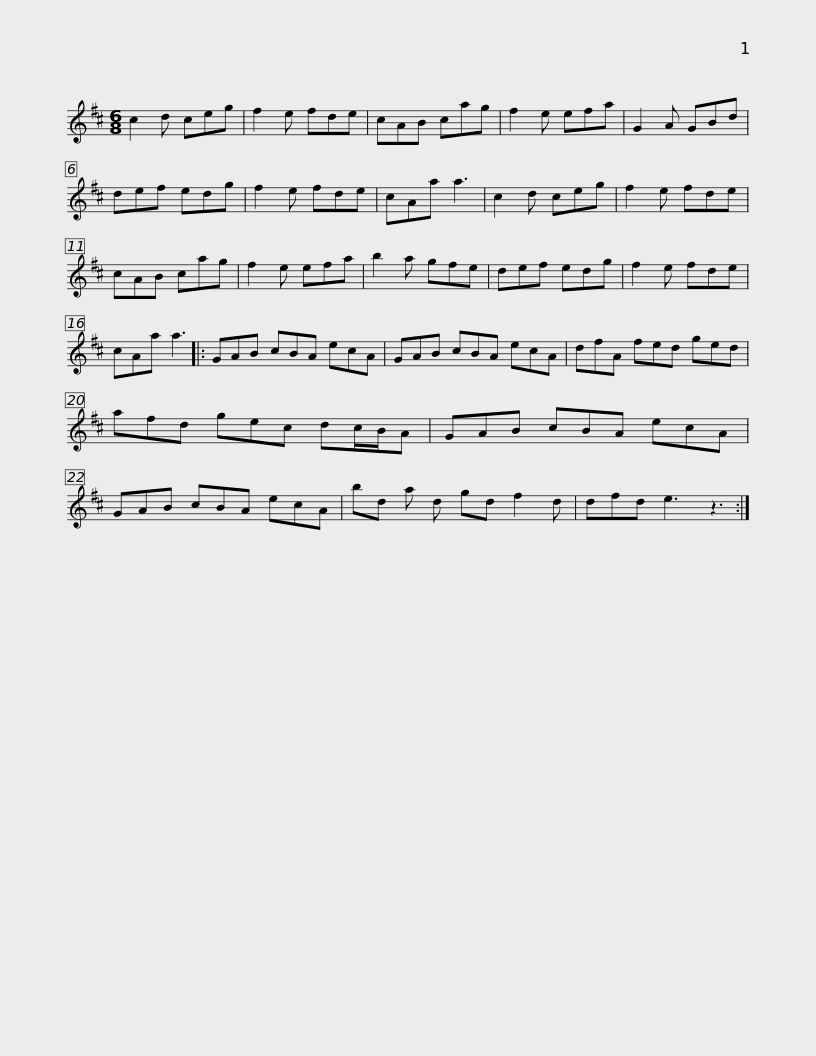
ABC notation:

X:1
L:1/8
M:6/8
I:linebreak $
K:D
V:1 treble
V:1
 c2 d ceg | f2 e fde | cAB cag | f2 e efa | G2 A GBd | %5
 def edg | f2 e fde | cAa a3 |$ c2 d ceg | f2 e fde | %10
 cAB cag | f2 e efa | b2 a gfe | def edg | f2 e fde | %15
 cAa a3 |:$ GAB cBA ecA | GAB cBA ecA | dfA fed ged | afd gec dc/B/A |$ %20
 GAB cBA ecA | GAB cBA ecA | bd a d gd f2 d | dfd e3 z3 :| %24
